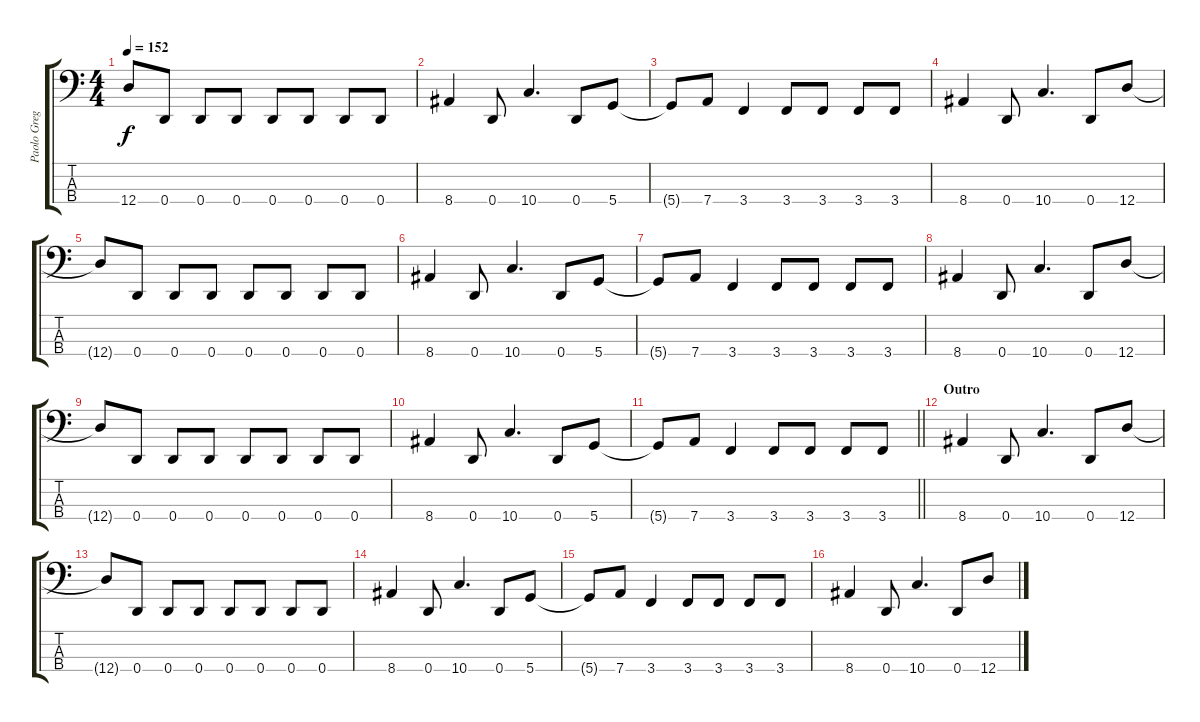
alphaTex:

\track ("Paolo Gregoletto" "Paolo Greg") {instrument electricbasspick}
\staff {score tabs}
\tuning (G2 D2 A1 D1) {hide}
\ts (4 4)
\tempo 152
\clef f4
\ks c
12.4{t}.8{dy f} 0.4.8 0.4.8 0.4.8 0.4.8 0.4.8 0.4.8 0.4.8 |
8.4.4 0.4.8 10.4.4{d} 0.4.8 5.4.8 |
5.4{t}.8 7.4.8 3.4.4 3.4.8 3.4.8 3.4.8 3.4.8 |
8.4.4 0.4.8 10.4.4{d} 0.4.8 12.4.8 |
12.4{t}.8 0.4.8 0.4.8 0.4.8 0.4.8 0.4.8 0.4.8 0.4.8 |
8.4.4 0.4.8 10.4.4{d} 0.4.8 5.4.8 |
5.4{t}.8 7.4.8 3.4.4 3.4.8 3.4.8 3.4.8 3.4.8 |
8.4.4 0.4.8 10.4.4{d} 0.4.8 12.4.8 |
12.4{t}.8 0.4.8 0.4.8 0.4.8 0.4.8 0.4.8 0.4.8 0.4.8 |
8.4.4 0.4.8 10.4.4{d} 0.4.8 5.4.8 |
\barLineRight lightlight
5.4{t}.8 7.4.8 3.4.4 3.4.8 3.4.8 3.4.8 3.4.8 |
\section ("" "Outro")
8.4.4 0.4.8 10.4.4{d} 0.4.8 12.4.8 |
12.4{t}.8 0.4.8 0.4.8 0.4.8 0.4.8 0.4.8 0.4.8 0.4.8 |
8.4.4 0.4.8 10.4.4{d} 0.4.8 5.4.8 |
5.4{t}.8 7.4.8 3.4.4 3.4.8 3.4.8 3.4.8 3.4.8 |
8.4.4 0.4.8 10.4.4{d} 0.4.8 12.4.8
